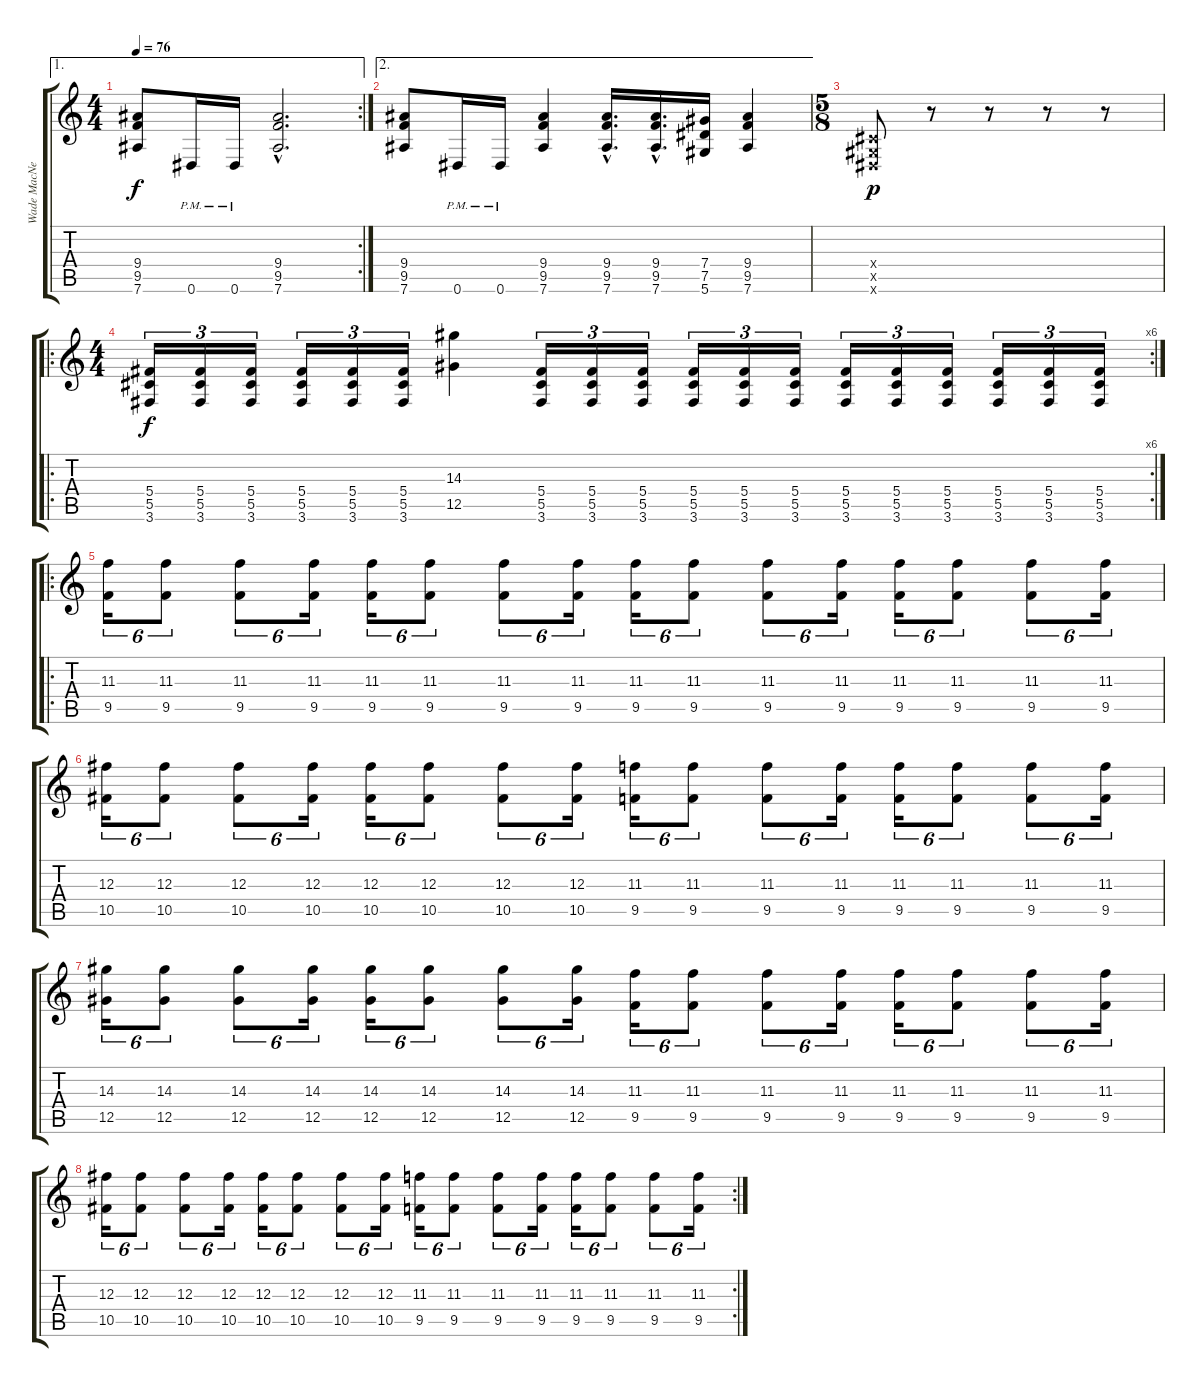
\track ("Wade MacNeil " "Wade MacNe") {instrument distortionguitar}
\staff {score tabs}
\tuning (Eb4 Bb3 Gb3 Db3 Ab2 Eb2) {hide}
\ae 1
\rc 2
\ts (4 4)
\tempo 76
\clef g2
\ks c
(9.4 9.5 7.6).8{dy f} 0.6{pm}.16 0.6{pm}.16 (9.4{hac} 9.5{hac} 7.6{hac}).2{d} |
\ae 2
(9.4 9.5 7.6).8 0.6{pm}.16 0.6{pm}.16 (9.4 9.5 7.6).4 (9.4{hac} 9.5{hac} 7.6{hac}).16{d} (9.4{hac} 9.5{hac} 7.6{hac}).16{d} (7.4 7.5 5.6).16 (9.4 9.5 7.6).4 |
\ts (5 8)
(0.4{x} 0.5{x} 0.6{x}).8{dy p} r.8 r.8 r.8 r.8 |
\ro
\rc 6
\ts (4 4)
(5.4 5.5 3.6).16{tu (3 2) dy f} (5.4 5.5 3.6).16{tu (3 2)} (5.4 5.5 3.6).16{tu (3 2)} (5.4 5.5 3.6).16{tu (3 2)} (5.4 5.5 3.6).16{tu (3 2)} (5.4 5.5 3.6).16{tu (3 2)} (14.3 12.5).4 (5.4 5.5 3.6).16{tu (3 2)} (5.4 5.5 3.6).16{tu (3 2)} (5.4 5.5 3.6).16{tu (3 2)} (5.4 5.5 3.6).16{tu (3 2)} (5.4 5.5 3.6).16{tu (3 2)} (5.4 5.5 3.6).16{tu (3 2)} (5.4 5.5 3.6).16{tu (3 2)} (5.4 5.5 3.6).16{tu (3 2)} (5.4 5.5 3.6).16{tu (3 2)} (5.4 5.5 3.6).16{tu (3 2)} (5.4 5.5 3.6).16{tu (3 2)} (5.4 5.5 3.6).16{tu (3 2)} |
\ro
(11.3 9.5).16{tu (6 4)} (11.3 9.5).8{tu (6 4)} (11.3 9.5).8{tu (6 4)} (11.3 9.5).16{tu (6 4)} (11.3 9.5).16{tu (6 4)} (11.3 9.5).8{tu (6 4)} (11.3 9.5).8{tu (6 4)} (11.3 9.5).16{tu (6 4)} (11.3 9.5).16{tu (6 4)} (11.3 9.5).8{tu (6 4)} (11.3 9.5).8{tu (6 4)} (11.3 9.5).16{tu (6 4)} (11.3 9.5).16{tu (6 4)} (11.3 9.5).8{tu (6 4)} (11.3 9.5).8{tu (6 4)} (11.3 9.5).16{tu (6 4)} |
(12.3 10.5).16{tu (6 4)} (12.3 10.5).8{tu (6 4)} (12.3 10.5).8{tu (6 4)} (12.3 10.5).16{tu (6 4)} (12.3 10.5).16{tu (6 4)} (12.3 10.5).8{tu (6 4)} (12.3 10.5).8{tu (6 4)} (12.3 10.5).16{tu (6 4)} (11.3 9.5).16{tu (6 4)} (11.3 9.5).8{tu (6 4)} (11.3 9.5).8{tu (6 4)} (11.3 9.5).16{tu (6 4)} (11.3 9.5).16{tu (6 4)} (11.3 9.5).8{tu (6 4)} (11.3 9.5).8{tu (6 4)} (11.3 9.5).16{tu (6 4)} |
(14.3 12.5).16{tu (6 4)} (14.3 12.5).8{tu (6 4)} (14.3 12.5).8{tu (6 4)} (14.3 12.5).16{tu (6 4)} (14.3 12.5).16{tu (6 4)} (14.3 12.5).8{tu (6 4)} (14.3 12.5).8{tu (6 4)} (14.3 12.5).16{tu (6 4)} (11.3 9.5).16{tu (6 4)} (11.3 9.5).8{tu (6 4)} (11.3 9.5).8{tu (6 4)} (11.3 9.5).16{tu (6 4)} (11.3 9.5).16{tu (6 4)} (11.3 9.5).8{tu (6 4)} (11.3 9.5).8{tu (6 4)} (11.3 9.5).16{tu (6 4)} |
\rc 2
(12.3 10.5).16{tu (6 4)} (12.3 10.5).8{tu (6 4)} (12.3 10.5).8{tu (6 4)} (12.3 10.5).16{tu (6 4)} (12.3 10.5).16{tu (6 4)} (12.3 10.5).8{tu (6 4)} (12.3 10.5).8{tu (6 4)} (12.3 10.5).16{tu (6 4)} (11.3 9.5).16{tu (6 4)} (11.3 9.5).8{tu (6 4)} (11.3 9.5).8{tu (6 4)} (11.3 9.5).16{tu (6 4)} (11.3 9.5).16{tu (6 4)} (11.3 9.5).8{tu (6 4)} (11.3 9.5).8{tu (6 4)} (11.3 9.5).16{tu (6 4)}
